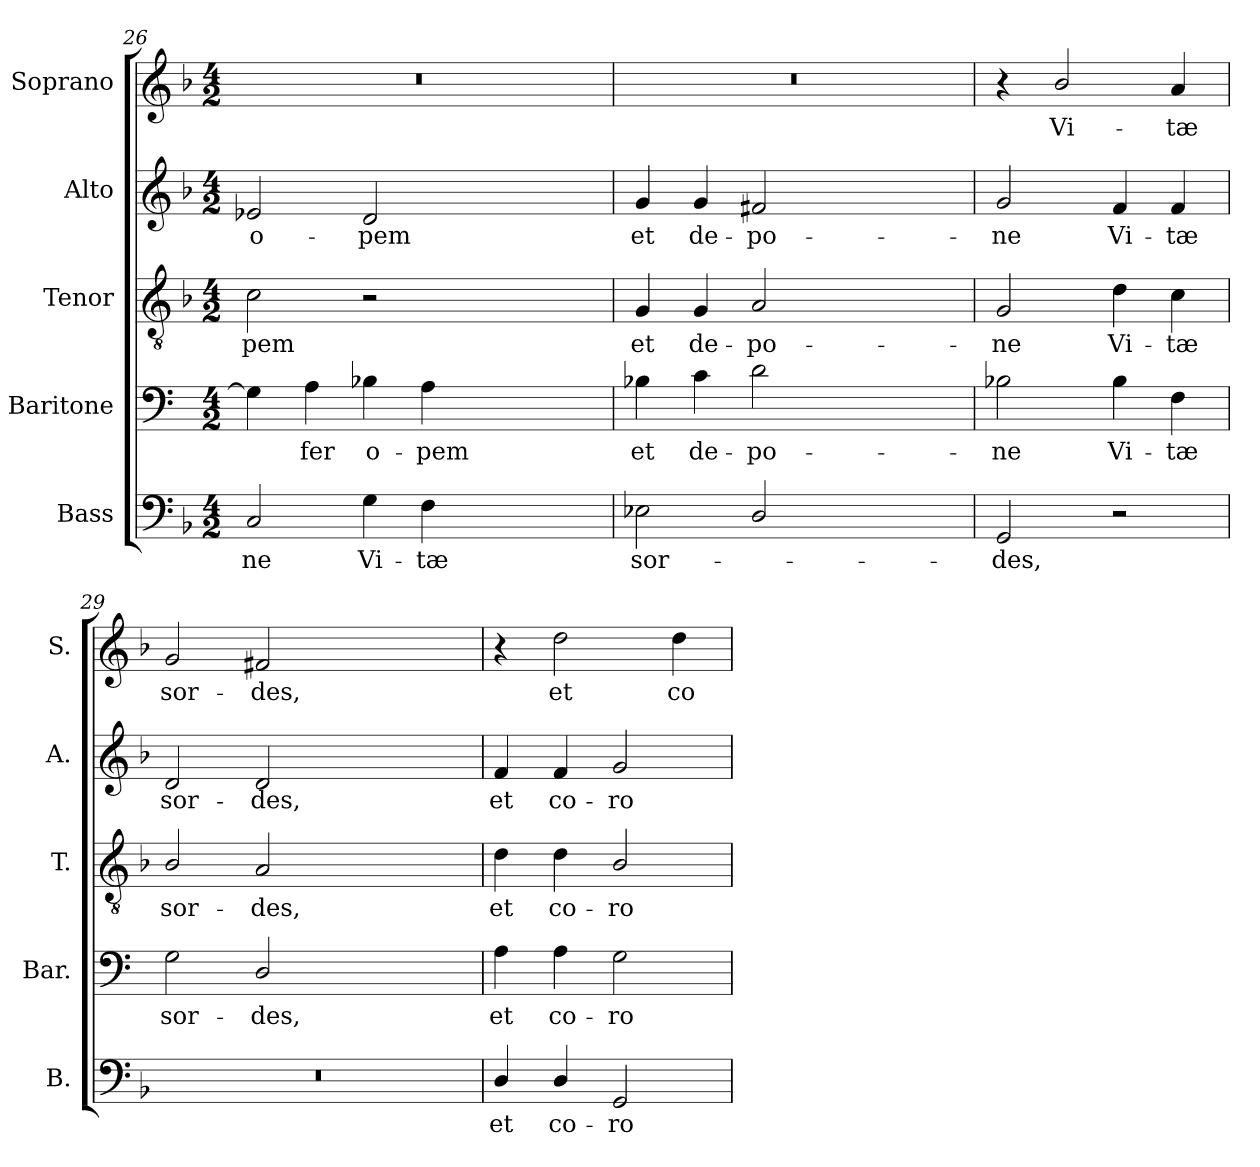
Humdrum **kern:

**kern	**text	**kern	**text	**kern	**text	**kern	**text	**kern	**text
*part5	*part5	*part4	*part4	*part3	*part3	*part2	*part2	*part1	*part1
*staff5	*staff5	*staff4	*staff4	*staff3	*staff3	*staff2	*staff2	*staff1	*staff1
*I"Bass	*	*I"Baritone	*	*I"Tenor	*	*I"Alto	*	*I"Soprano	*
*I'B.	*	*I'Bar.	*	*I'T.	*	*I'A.	*	*I'S.	*
*clefF4	*	*clefF4	*	*clefGv2	*	*clefG2	*	*clefG2	*
*	*	*	*	*ITrd7c12	*	*	*	*	*
*k[b-]	*	*k[]	*	*k[b-]	*	*k[b-]	*	*k[b-]	*
*F:	*	*C:	*	*F:	*	*F:	*	*F:	*
*M4/2	*	*M4/2	*	*M4/2	*	*M4/2	*	*M4/2	*
=26	=26	=26	=26	=26	=26	=26	=26	=26	=26
!	!LO:LY:b:color=#000000	!	!	!	!	!	!	!	!
!	!	!	!	!	!LO:LY:b:color=#000000	!	!	!	!
!	!	!	!	!	!	!	!LO:LY:b:color=#000000	!	!
2Ci/	-ne	4Gi\]	.	2Ci\	-pem	2e-Xi/	o-	0r	.
!	!	!	!LO:LY:b:color=#000000	!	!	!	!	!	!
.	.	4Ai\	-fer	.	.	.	.	.	.
!	!LO:LY:b:color=#000000	!	!	!	!	!	!	!	!
!	!	!	!LO:LY:b:color=#000000	!	!	!	!	!	!
!	!	!	!	!	!	!	!LO:LY:b:color=#000000	!	!
4Gi\	Vi-	4B-i\	o-	2r	.	2di/	-pem	.	.
!	!LO:LY:b:color=#000000	!	!	!	!	!	!	!	!
!	!	!	!LO:LY:b:color=#000000	!	!	!	!	!	!
4Fi\	-tæ	4Ai\	-pem	.	.	.	.	.	.
1ryy	.	1ryy	.	1ryy	.	1ryy	.	.	.
=27	=27	=27	=27	=27	=27	=27	=27	=27	=27
!	!LO:LY:b:color=#000000	!	!	!	!	!	!	!	!
!	!	!	!LO:LY:b:color=#000000	!	!	!	!	!	!
!	!	!	!	!	!LO:LY:b:color=#000000	!	!	!	!
!	!	!	!	!	!	!	!LO:LY:b:color=#000000	!	!
2E-Xi\	sor-	4B-i\	et	4GGi/	et	4gi/	et	0r	.
!	!	!	!LO:LY:b:color=#000000	!	!	!	!	!	!
!	!	!	!	!	!LO:LY:b:color=#000000	!	!	!	!
!	!	!	!	!	!	!	!LO:LY:b:color=#000000	!	!
.	.	4ci\	de-	4GGi/	de-	4gi/	de-	.	.
!	!	!	!LO:LY:b:color=#000000	!	!	!	!	!	!
!	!	!	!	!	!LO:LY:b:color=#000000	!	!	!	!
!	!	!	!	!	!	!	!LO:LY:b:color=#000000	!	!
2Di/	.	2di\	-po-	2AAi/	-po-	2f#Xi/	-po-	.	.
1ryy	.	1ryy	.	1ryy	.	1ryy	.	.	.
=28	=28	=28	=28	=28	=28	=28	=28	=28	=28
!	!LO:LY:b:color=#000000	!	!	!	!	!	!	!	!
!	!	!	!LO:LY:b:color=#000000	!	!	!	!	!	!
!	!	!	!	!	!LO:LY:b:color=#000000	!	!	!	!
!	!	!	!	!	!	!	!LO:LY:b:color=#000000	!	!
2GGi/	-des,	2B-i\	-ne	2GGi/	-ne	2gi/	-ne	4r	.
!	!	!	!	!	!	!	!	!	!LO:LY:b:color=#000000
.	.	.	.	.	.	.	.	2b-i/	Vi-
!	!	!	!LO:LY:b:color=#000000	!	!	!	!	!	!
!	!	!	!	!	!LO:LY:b:color=#000000	!	!	!	!
!	!	!	!	!	!	!	!LO:LY:b:color=#000000	!	!
2r	.	4B-i\	Vi-	4Di\	Vi-	4fi/	Vi-	.	.
!	!	!	!LO:LY:b:color=#000000	!	!	!	!	!	!
!	!	!	!	!	!LO:LY:b:color=#000000	!	!	!	!
!	!	!	!	!	!	!	!LO:LY:b:color=#000000	!	!
!	!	!	!	!	!	!	!	!	!LO:LY:b:color=#000000
.	.	4Fi\	-tæ	4Ci\	-tæ	4fi/	-tæ	4ai/	-tæ
=29	=29	=29	=29	=29	=29	=29	=29	=29	=29
!	!	!	!LO:LY:b:color=#000000	!	!	!	!	!	!
!	!	!	!	!	!LO:LY:b:color=#000000	!	!	!	!
!	!	!	!	!	!	!	!LO:LY:b:color=#000000	!	!
!	!	!	!	!	!	!	!	!	!LO:LY:b:color=#000000
0r	.	2Gi\	sor-	2BB-i/	sor-	2di/	sor-	2gi/	sor-
!	!	!	!LO:LY:b:color=#000000	!	!	!	!	!	!
!	!	!	!	!	!LO:LY:b:color=#000000	!	!	!	!
!	!	!	!	!	!	!	!LO:LY:b:color=#000000	!	!
!	!	!	!	!	!	!	!	!	!LO:LY:b:color=#000000
.	.	2Di/	-des,	2AAi/	-des,	2di/	-des,	2f#Xi/	-des,
.	.	1ryy	.	1ryy	.	1ryy	.	1ryy	.
!!LO:PB:g=z
=30	=30	=30	=30	=30	=30	=30	=30	=30	=30
!	!LO:LY:b:color=#000000	!	!	!	!	!	!	!	!
!	!	!	!LO:LY:b:color=#000000	!	!	!	!	!	!
!	!	!	!	!	!LO:LY:b:color=#000000	!	!	!	!
!	!	!	!	!	!	!	!LO:LY:b:color=#000000	!	!
4Di/	et	4Ai\	et	4Di\	et	4fi/	et	4r	.
!	!LO:LY:b:color=#000000	!	!	!	!	!	!	!	!
!	!	!	!LO:LY:b:color=#000000	!	!	!	!	!	!
!	!	!	!	!	!LO:LY:b:color=#000000	!	!	!	!
!	!	!	!	!	!	!	!LO:LY:b:color=#000000	!	!
!	!	!	!	!	!	!	!	!	!LO:LY:b:color=#000000
4Di/	co-	4Ai\	co-	4Di\	co-	4fi/	co-	2ddi\	et
!	!LO:LY:b:color=#000000	!	!	!	!	!	!	!	!
!	!	!	!LO:LY:b:color=#000000	!	!	!	!	!	!
!	!	!	!	!	!LO:LY:b:color=#000000	!	!	!	!
!	!	!	!	!	!	!	!LO:LY:b:color=#000000	!	!
2GGi/	-ro-	2Gi\	-ro-	2BB-i/	-ro-	2gi/	-ro-	.	.
!	!	!	!	!	!	!	!	!	!LO:LY:b:color=#000000
.	.	.	.	.	.	.	.	4ddi\	co-
=	=	=	=	=	=	=	=	=	=
*-	*-	*-	*-	*-	*-	*-	*-	*-	*-
